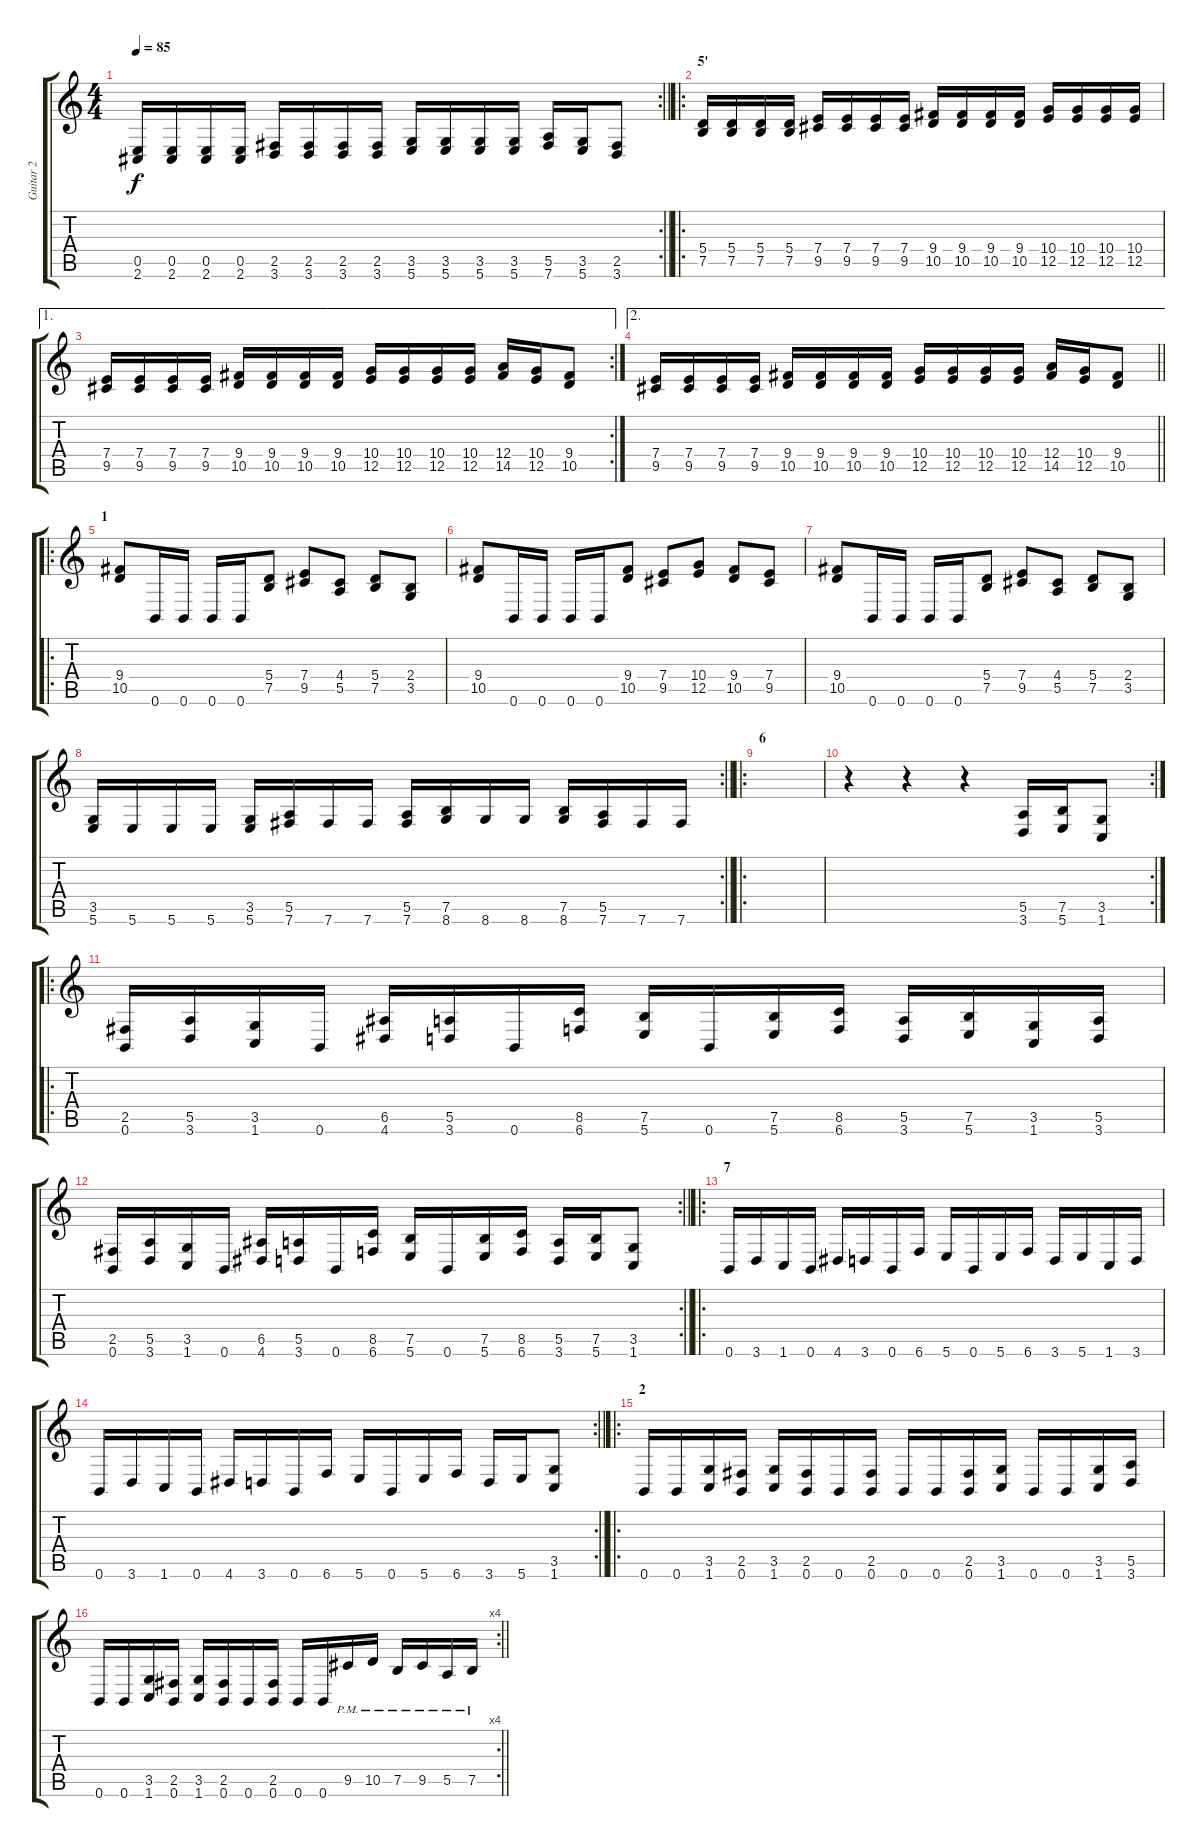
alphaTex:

\track ("Guitar 2" "Guitar 2") {instrument distortionguitar}
\staff {score tabs}
\tuning (B3 Gb3 D3 A2 E2 B1) {hide}
\rc 2
\ts (4 4)
\tempo 85
\clef g2
\barLineRight lightlight
\ks c
(0.5 2.6).16{dy f} (0.5 2.6).16 (0.5 2.6).16 (0.5 2.6).16 (2.5 3.6).16 (2.5 3.6).16 (2.5 3.6).16 (2.5 3.6).16 (3.5 5.6).16 (3.5 5.6).16 (3.5 5.6).16 (3.5 5.6).16 (5.5 7.6).16 (3.5 5.6).16 (2.5 3.6).8 |
\ro
\section ("" "5'")
(5.4 7.5).16 (5.4 7.5).16 (5.4 7.5).16 (5.4 7.5).16 (7.4 9.5).16 (7.4 9.5).16 (7.4 9.5).16 (7.4 9.5).16 (9.4 10.5).16 (9.4 10.5).16 (9.4 10.5).16 (9.4 10.5).16 (10.4 12.5).16 (10.4 12.5).16 (10.4 12.5).16 (10.4 12.5).16 |
\ae 1
\rc 2
(7.4 9.5).16 (7.4 9.5).16 (7.4 9.5).16 (7.4 9.5).16 (9.4 10.5).16 (9.4 10.5).16 (9.4 10.5).16 (9.4 10.5).16 (10.4 12.5).16 (10.4 12.5).16 (10.4 12.5).16 (10.4 12.5).16 (12.4 14.5).16 (10.4 12.5).16 (9.4 10.5).8 |
\ae 2
\barLineRight lightlight
(7.4 9.5).16 (7.4 9.5).16 (7.4 9.5).16 (7.4 9.5).16 (9.4 10.5).16 (9.4 10.5).16 (9.4 10.5).16 (9.4 10.5).16 (10.4 12.5).16 (10.4 12.5).16 (10.4 12.5).16 (10.4 12.5).16 (12.4 14.5).16 (10.4 12.5).16 (9.4 10.5).8 |
\ro
\section ("" "1")
(9.4 10.5).8 0.6.16 0.6.16 0.6.16 0.6.16 (5.4 7.5).8 (7.4 9.5).8 (4.4 5.5).8 (5.4 7.5).8 (2.4 3.5).8 |
(9.4 10.5).8 0.6.16 0.6.16 0.6.16 0.6.16 (9.4 10.5).8 (7.4 9.5).8 (10.4 12.5).8 (9.4 10.5).8 (7.4 9.5).8 |
(9.4 10.5).8 0.6.16 0.6.16 0.6.16 0.6.16 (5.4 7.5).8 (7.4 9.5).8 (4.4 5.5).8 (5.4 7.5).8 (2.4 3.5).8 |
\rc 2
\barLineRight lightlight
(3.5 5.6).16 5.6.16 5.6.16 5.6.16 (3.5 5.6).16 (5.5 7.6).16 7.6.16 7.6.16 (5.5 7.6).16 (7.5 8.6).16 8.6.16 8.6.16 (7.5 8.6).16 (5.5 7.6).16 7.6.16 7.6.16 |
\ro
\section ("" "6")
|
\rc 2
r.4 r.4 r.4 (5.5 3.6).16 (7.5 5.6).16 (3.5 1.6).8 |
\ro
(2.5 0.6).16 (5.5 3.6).16 (3.5 1.6).16 0.6.16 (6.5 4.6).16 (5.5 3.6).16 0.6.16 (8.5 6.6).16 (7.5 5.6).16 0.6.16 (7.5 5.6).16 (8.5 6.6).16 (5.5 3.6).16 (7.5 5.6).16 (3.5 1.6).16 (5.5 3.6).16 |
\rc 2
\barLineRight lightlight
(2.5 0.6).16 (5.5 3.6).16 (3.5 1.6).16 0.6.16 (6.5 4.6).16 (5.5 3.6).16 0.6.16 (8.5 6.6).16 (7.5 5.6).16 0.6.16 (7.5 5.6).16 (8.5 6.6).16 (5.5 3.6).16 (7.5 5.6).16 (3.5 1.6).8 |
\ro
\section ("" "7")
0.6.16 3.6.16 1.6.16 0.6.16 4.6.16 3.6.16 0.6.16 6.6.16 5.6.16 0.6.16 5.6.16 6.6.16 3.6.16 5.6.16 1.6.16 3.6.16 |
\rc 2
\barLineRight lightlight
0.6.16 3.6.16 1.6.16 0.6.16 4.6.16 3.6.16 0.6.16 6.6.16 5.6.16 0.6.16 5.6.16 6.6.16 3.6.16 5.6.16 (3.5 1.6).8 |
\ro
\section ("" "2")
0.6.16 0.6.16 (3.5 1.6).16 (2.5 0.6).16 (3.5 1.6).16 (2.5 0.6).16 0.6.16 (2.5 0.6).16 0.6.16 0.6.16 (2.5 0.6).16 (3.5 1.6).16 0.6.16 0.6.16 (3.5 1.6).16 (5.5 3.6).16 |
\rc 4
\barLineRight lightlight
0.6.16 0.6.16 (3.5 1.6).16 (2.5 0.6).16 (3.5 1.6).16 (2.5 0.6).16 0.6.16 (2.5 0.6).16 0.6.16 0.6.16 9.5{pm}.16 10.5{pm}.16 7.5{pm}.16 9.5{pm}.16 5.5{pm}.16 7.5{pm}.16
